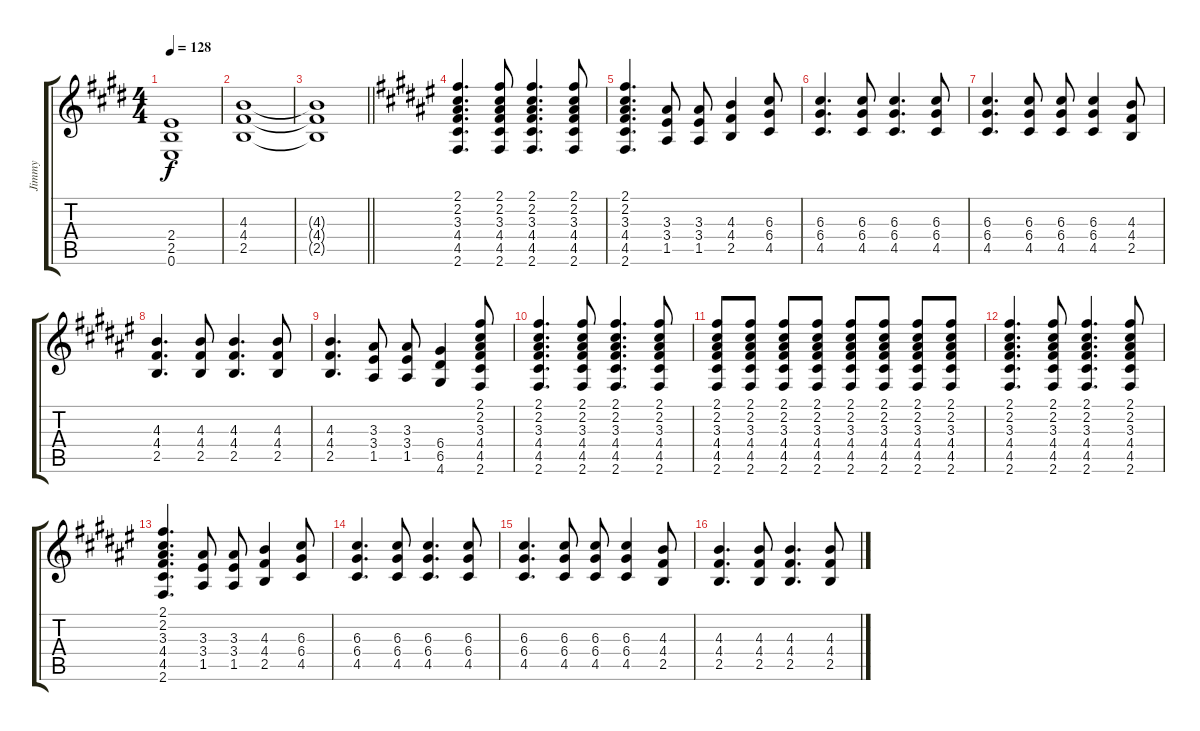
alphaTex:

\track ("Jimmy" "Jimmy") {instrument distortionguitar}
\staff {score tabs}
\tuning (E4 B3 G3 D3 A2 E2) {hide}
\ts (4 4)
\tempo 128
\clef g2
\ks c#minor
(2.4 2.5 0.6).1{dy f} |
(4.3 4.4 2.5).1 |
\barLineRight lightlight
(4.3{t} 4.4{t} 2.5{t}).1 |
\ks f#
(2.1 2.2 3.3 4.4 4.5 2.6).4{d} (2.1 2.2 3.3 4.4 4.5 2.6).8 (2.1 2.2 3.3 4.4 4.5 2.6).4{d} (2.1 2.2 3.3 4.4 4.5 2.6).8 |
\ks d#minor
(2.1 2.2 3.3 4.4 4.5 2.6).4{d} (3.3 3.4 1.5).8 (3.3 3.4 1.5).8 (4.3 4.4 2.5).4 (6.3 6.4 4.5).8 |
(6.3 6.4 4.5).4{d} (6.3 6.4 4.5).8 (6.3 6.4 4.5).4{d} (6.3 6.4 4.5).8 |
(6.3 6.4 4.5).4{d} (6.3 6.4 4.5).8 (6.3 6.4 4.5).8 (6.3 6.4 4.5).4 (4.3 4.4 2.5).8 |
\ks f#
(4.3 4.4 2.5).4{d} (4.3 4.4 2.5).8 (4.3 4.4 2.5).4{d} (4.3 4.4 2.5).8 |
\ks d#minor
(4.3 4.4 2.5).4{d} (3.3 3.4 1.5).8 (3.3 3.4 1.5).8 (6.4 6.5 4.6).4 (2.1 2.2 3.3 4.4 4.5 2.6).8 |
(2.1 2.2 3.3 4.4 4.5 2.6).4{d} (2.1 2.2 3.3 4.4 4.5 2.6).8 (2.1 2.2 3.3 4.4 4.5 2.6).4{d} (2.1 2.2 3.3 4.4 4.5 2.6).8 |
(2.1 2.2 3.3 4.4 4.5 2.6).8 (2.1 2.2 3.3 4.4 4.5 2.6).8 (2.1 2.2 3.3 4.4 4.5 2.6).8 (2.1 2.2 3.3 4.4 4.5 2.6).8 (2.1 2.2 3.3 4.4 4.5 2.6).8 (2.1 2.2 3.3 4.4 4.5 2.6).8 (2.1 2.2 3.3 4.4 4.5 2.6).8 (2.1 2.2 3.3 4.4 4.5 2.6).8 |
\ks f#
(2.1 2.2 3.3 4.4 4.5 2.6).4{d} (2.1 2.2 3.3 4.4 4.5 2.6).8 (2.1 2.2 3.3 4.4 4.5 2.6).4{d} (2.1 2.2 3.3 4.4 4.5 2.6).8 |
\ks d#minor
(2.1 2.2 3.3 4.4 4.5 2.6).4{d} (3.3 3.4 1.5).8 (3.3 3.4 1.5).8 (4.3 4.4 2.5).4 (6.3 6.4 4.5).8 |
(6.3 6.4 4.5).4{d} (6.3 6.4 4.5).8 (6.3 6.4 4.5).4{d} (6.3 6.4 4.5).8 |
(6.3 6.4 4.5).4{d} (6.3 6.4 4.5).8 (6.3 6.4 4.5).8 (6.3 6.4 4.5).4 (4.3 4.4 2.5).8 |
\ks f#
(4.3 4.4 2.5).4{d} (4.3 4.4 2.5).8 (4.3 4.4 2.5).4{d} (4.3 4.4 2.5).8
